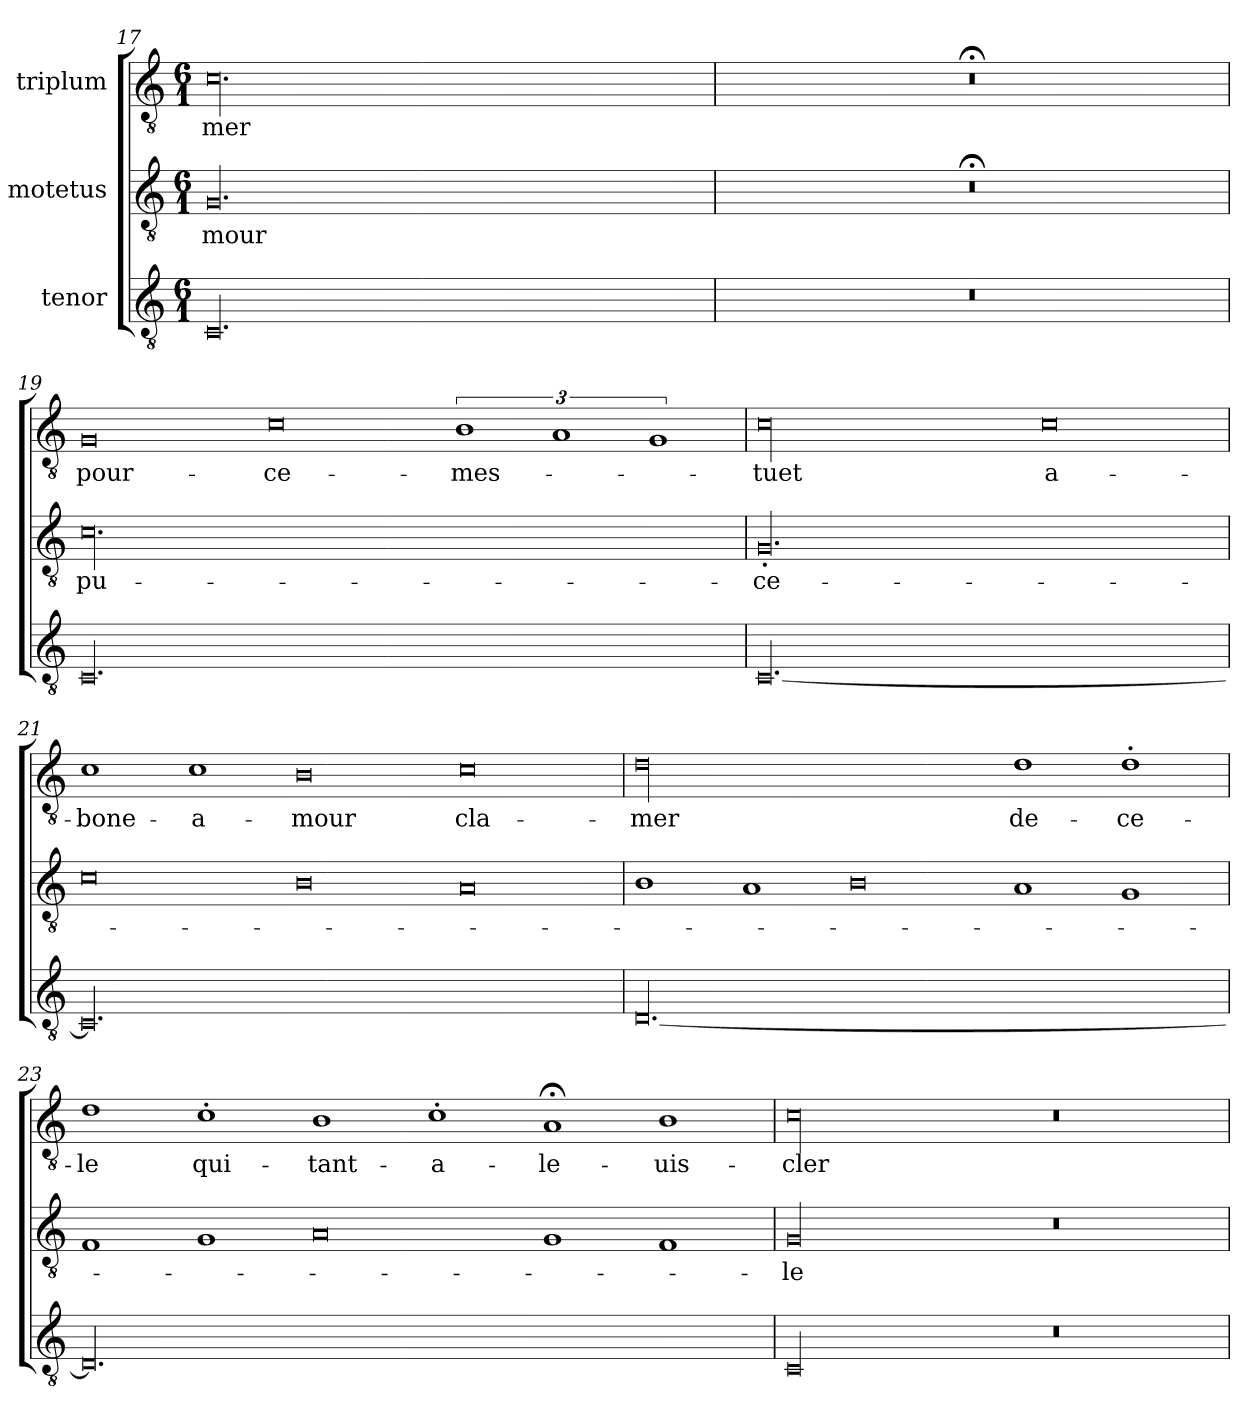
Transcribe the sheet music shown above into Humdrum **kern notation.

**kern	**kern	**text	**kern	**text
*part3	*part2	*part2	*part1	*part1
*staff3	*staff2	*staff2	*staff1	*staff1
*I"tenor	*I"motetus	*	*I"triplum	*
*clefGv2	*clefGv2	*	*clefGv2	*
*k[]	*k[]	*	*k[]	*
*C:	*C:	*	*C:	*
*M6/1	*M6/1	*	*M6/1	*
=17	=17	=17	=17	=17
00.C/	00.G/	-mour	00.c\	-mer
=18	=18	=18	=18	=18
00.r	00.r;<	.	00.r;<	.
=19	=19	=19	=19	=19
00.C/	00.c\	pu-	0G/	pour-
.	.	.	0c\	ce-
.	.	.	3%2B\	mes-
.	.	.	3%2A/	.
.	.	.	3%2G/	.
=20	=20	=20	=20	=20
[00.C/	00.G'/	-ce-	00c\	-tuet
.	.	.	0c\	a-
=21	=21	=21	=21	=21
00.C/]	0c\	.	1c\	bone-
.	.	.	1c\	a-
.	0B\	.	0B\	-mour
.	0A/	.	0c\	cla-
=22	=22	=22	=22	=22
[00.D/	1B\	.	00d\	-mer
.	1A/	.	.	.
.	0B\	.	.	.
.	1A/	.	1d\	de-
.	1G/	.	1d'\	ce-
=23	=23	=23	=23	=23
00.D/]	1F/	.	1d\	-le
.	1G/	.	1c'\	qui-
.	0A/	.	1B\	tant-
.	.	.	1c'\	a-
.	1G/	.	1A;</	le-
.	1F/	.	1B\	uis-
=24	=24	=24	=24	=24
00C/	00G/	-le	00c\	cler-
0r	0r	.	0r	.
=	=	=	=	=
*-	*-	*-	*-	*-
